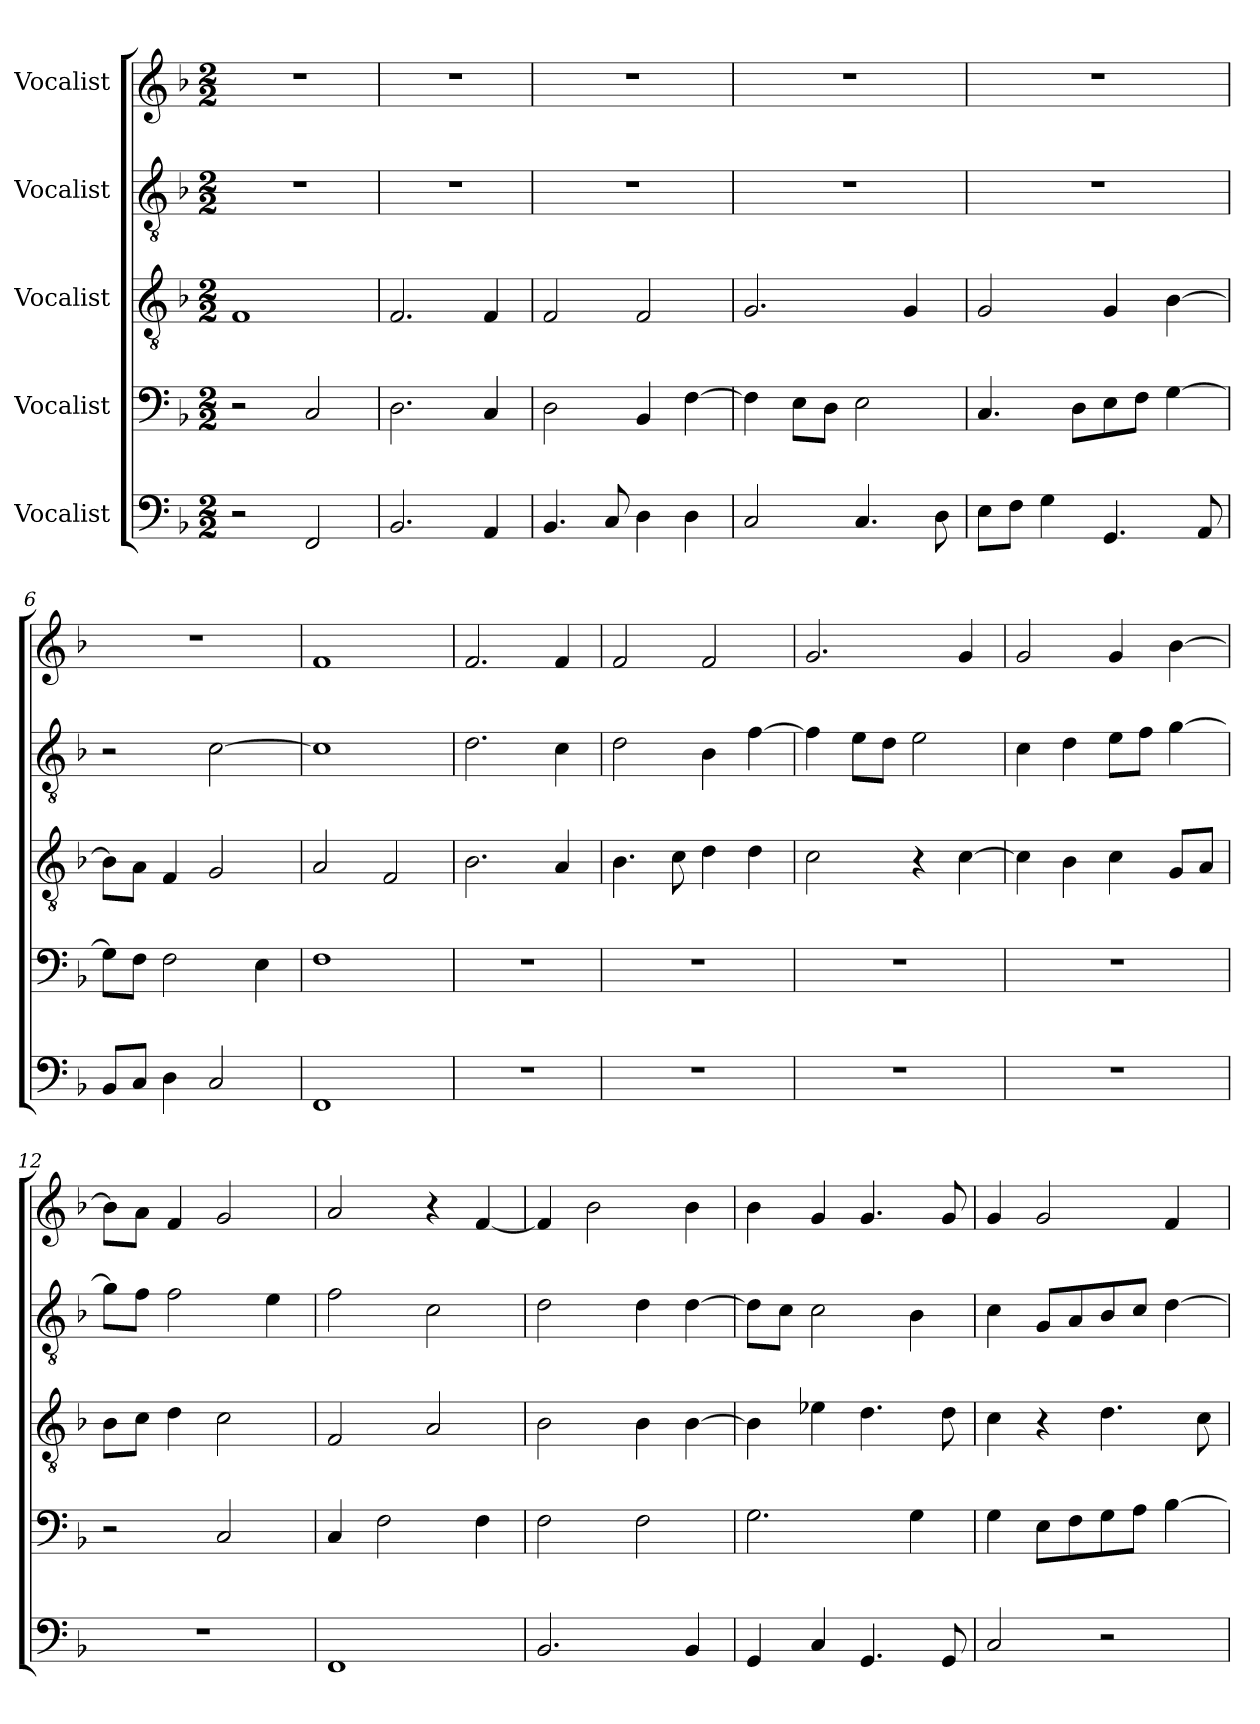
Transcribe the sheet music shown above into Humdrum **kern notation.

**kern	**kern	**kern	**kern	**kern
*part5	*part4	*part3	*part2	*part1
*staff5	*staff4	*staff3	*staff2	*staff1
*I"Vocalist	*I"Vocalist	*I"Vocalist	*I"Vocalist	*I"Vocalist
*clefF4	*clefF4	*clefGv2	*clefGv2	*clefG2
*k[b-]	*k[b-]	*k[b-]	*k[b-]	*k[b-]
*M2/2	*M2/2	*M2/2	*M2/2	*M2/2
*MM120	*MM120	*MM120	*MM120	*MM120
=1	=1	=1	=1	=1
2r	2r	1F	1r	1r
2FF/	2C/	.	.	.
=2	=2	=2	=2	=2
2.BB-/	2.D\	2.F/	1r	1r
4AA/	4C/	4F/	.	.
=3	=3	=3	=3	=3
4.BB-/	2D\	2F/	1r	1r
8C/	.	.	.	.
4D\	4BB-/	2F/	.	.
4D\	[4F\	.	.	.
=4	=4	=4	=4	=4
2C/	4F\]	2.G/	1r	1r
.	8E\L	.	.	.
.	8D\J	.	.	.
4.C/	2E\	.	.	.
.	.	4G/	.	.
8D\	.	.	.	.
=5	=5	=5	=5	=5
8E\L	4.C/	2G/	1r	1r
8F\J	.	.	.	.
4G\	.	.	.	.
.	8D\L	.	.	.
4.GG/	8E\	4G/	.	.
.	8F\J	.	.	.
.	[4G\	[4B-\	.	.
8AA/	.	.	.	.
=6	=6	=6	=6	=6
8BB-/L	8G\L]	8B-\L]	2r	1r
8C/J	8F\J	8A\J	.	.
4D\	2F\	4F/	.	.
2C/	.	2G/	[2c\	.
.	4E\	.	.	.
=7	=7	=7	=7	=7
1FF	1F	2A/	1c]	1f
.	.	2F/	.	.
=8	=8	=8	=8	=8
1r	1r	2.B-\	2.d\	2.f/
.	.	4A/	4c\	4f/
=9	=9	=9	=9	=9
1r	1r	4.B-\	2d\	2f/
.	.	8c\	.	.
.	.	4d\	4B-\	2f/
.	.	4d\	[4f\	.
=10	=10	=10	=10	=10
1r	1r	2c\	4f\]	2.g/
.	.	.	8e\L	.
.	.	.	8d\J	.
.	.	4r	2e\	.
.	.	[4c\	.	4g/
=11	=11	=11	=11	=11
1r	1r	4c\]	4c\	2g/
.	.	4B-\	4d\	.
.	.	4c\	8e\L	4g/
.	.	.	8f\J	.
.	.	8G/L	[4g\	[4b-\
.	.	8A/J	.	.
=12	=12	=12	=12	=12
1r	2r	8B-\L	8g\L]	8b-\L]
.	.	8c\J	8f\J	8a\J
.	.	4d\	2f\	4f/
.	2C/	2c\	.	2g/
.	.	.	4e\	.
=13	=13	=13	=13	=13
1FF	4C/	2F/	2f\	2a/
.	2F\	.	.	.
.	.	2A/	2c\	4r
.	4F\	.	.	[4f/
=14	=14	=14	=14	=14
2.BB-/	2F\	2B-\	2d\	4f/]
.	.	.	.	2b-\
.	2F\	4B-\	4d\	.
4BB-/	.	[4B-\	[4d\	4b-\
=15	=15	=15	=15	=15
4GG/	2.G\	4B-\]	8d\L]	4b-\
.	.	.	8c\J	.
4C/	.	4e-X\	2c\	4g/
4.GG/	.	4.d\	.	4.g/
.	4G\	.	4B-\	.
8GG/	.	8d\	.	8g/
=16	=16	=16	=16	=16
2C/	4G\	4c\	4c\	4g/
.	8E\L	4r	8G/L	2g/
.	8F\	.	8A/	.
2r	8G\	4.d\	8B-/	.
.	8A\J	.	8c/J	.
.	[4B-\	.	[4d\	4f/
.	.	8c\	.	.
=	=	=	=	=
*-	*-	*-	*-	*-
